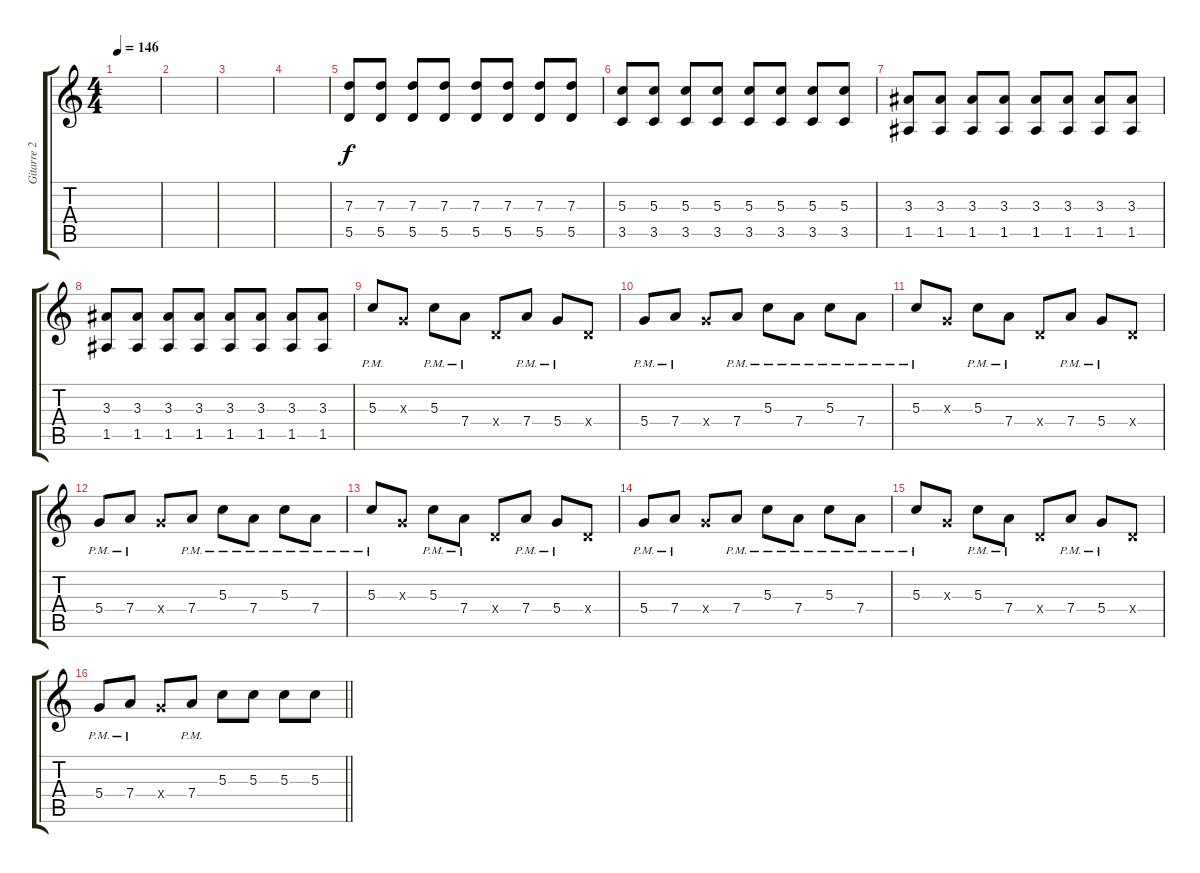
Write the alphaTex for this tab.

\track ("Gitarre 2" "Gitarre 2") {instrument overdrivenguitar}
\staff {score tabs}
\tuning (D4 B3 G3 D3 A2 D2) {hide}
\ts (4 4)
\tempo 146
\clef g2
\ks c
|
|
|
|
(7.3 5.5).8 (7.3 5.5).8 (7.3 5.5).8 (7.3 5.5).8 (7.3 5.5).8 (7.3 5.5).8 (7.3 5.5).8 (7.3 5.5).8 |
(5.3 3.5).8 (5.3 3.5).8 (5.3 3.5).8 (5.3 3.5).8 (5.3 3.5).8 (5.3 3.5).8 (5.3 3.5).8 (5.3 3.5).8 |
(3.3 1.5).8 (3.3 1.5).8 (3.3 1.5).8 (3.3 1.5).8 (3.3 1.5).8 (3.3 1.5).8 (3.3 1.5).8 (3.3 1.5).8 |
(3.3 1.5).8 (3.3 1.5).8 (3.3 1.5).8 (3.3 1.5).8 (3.3 1.5).8 (3.3 1.5).8 (3.3 1.5).8 (3.3 1.5).8 |
5.3{pm}.8 0.3{x}.8 5.3{pm}.8 7.4{pm}.8 0.4{x}.8 7.4{pm}.8 5.4{pm}.8 0.4{x}.8 |
5.4{pm}.8 7.4{pm}.8 5.4{x}.8 7.4{pm}.8 5.3{pm}.8 7.4{pm}.8 5.3{pm}.8 7.4{pm}.8 |
5.3{pm}.8 0.3{x}.8 5.3{pm}.8 7.4{pm}.8 0.4{x}.8 7.4{pm}.8 5.4{pm}.8 0.4{x}.8 |
5.4{pm}.8 7.4{pm}.8 5.4{x}.8 7.4{pm}.8 5.3{pm}.8 7.4{pm}.8 5.3{pm}.8 7.4{pm}.8 |
5.3{pm}.8 0.3{x}.8 5.3{pm}.8 7.4{pm}.8 0.4{x}.8 7.4{pm}.8 5.4{pm}.8 0.4{x}.8 |
5.4{pm}.8 7.4{pm}.8 5.4{x}.8 7.4{pm}.8 5.3{pm}.8 7.4{pm}.8 5.3{pm}.8 7.4{pm}.8 |
5.3{pm}.8 0.3{x}.8 5.3{pm}.8 7.4{pm}.8 0.4{x}.8 7.4{pm}.8 5.4{pm}.8 0.4{x}.8 |
\barLineRight lightlight
5.4{pm}.8 7.4{pm}.8 5.4{x}.8 7.4{pm}.8 5.3.8 5.3.8 5.3.8 5.3.8
